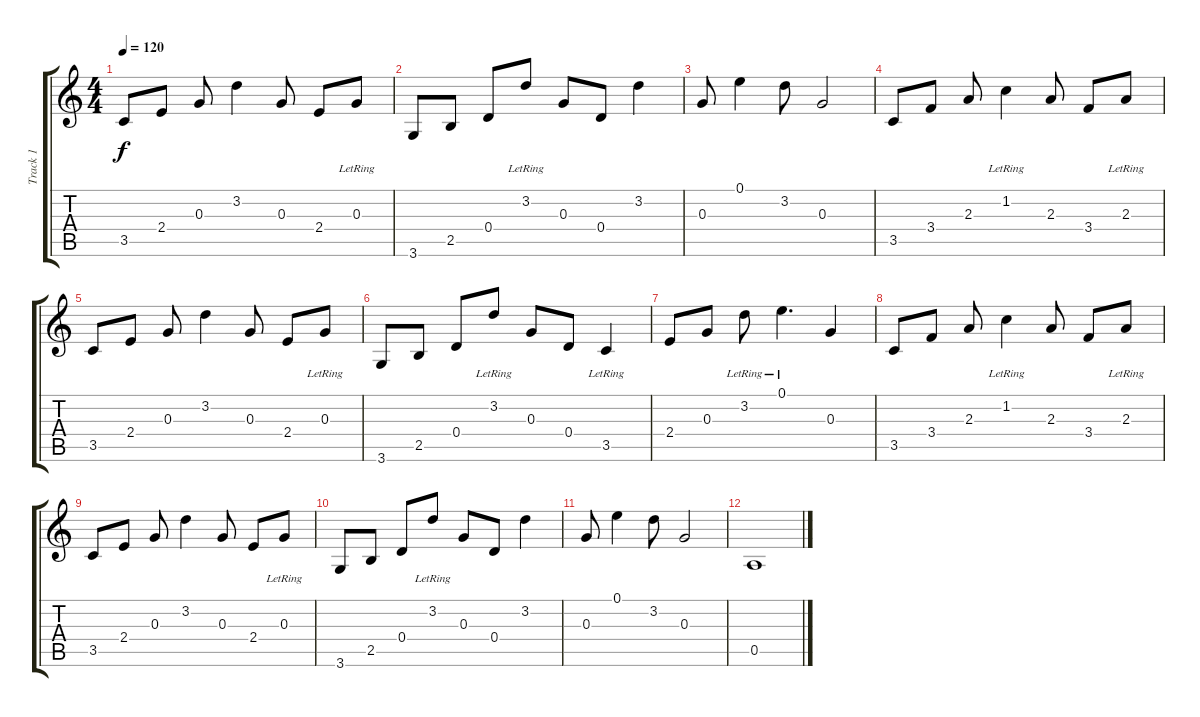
\track ("Track 1" "Track 1") {instrument acousticguitarsteel}
\staff {score tabs}
\tuning (E4 B3 G3 D3 A2 E2) {hide}
\ts (4 4)
\tempo 120
\clef g2
\ks c
3.5.8{dy f} 2.4.8 0.3.8 3.2.4 0.3.8 2.4.8 0.3{lr}.8 |
3.6.8 2.5.8 0.4.8 3.2{lr}.8 0.3.8 0.4.8 3.2.4 |
0.3.8 0.1.4 3.2.8 0.3.2 |
3.5.8 3.4.8 2.3.8 1.2{lr}.4 2.3.8 3.4.8 2.3{lr}.8 |
3.5.8 2.4.8 0.3.8 3.2.4 0.3.8 2.4.8 0.3{lr}.8 |
3.6.8 2.5.8 0.4.8 3.2{lr}.8 0.3.8 0.4.8 3.5{lr}.4 |
2.4.8 0.3.8 3.2{lr}.8 0.1{lr}.4{d} 0.3.4 |
3.5.8 3.4.8 2.3.8 1.2{lr}.4 2.3.8 3.4.8 2.3{lr}.8 |
3.5.8 2.4.8 0.3.8 3.2.4 0.3.8 2.4.8 0.3{lr}.8 |
3.6.8 2.5.8 0.4.8 3.2{lr}.8 0.3.8 0.4.8 3.2.4 |
0.3.8 0.1.4 3.2.8 0.3.2 |
0.5.1
